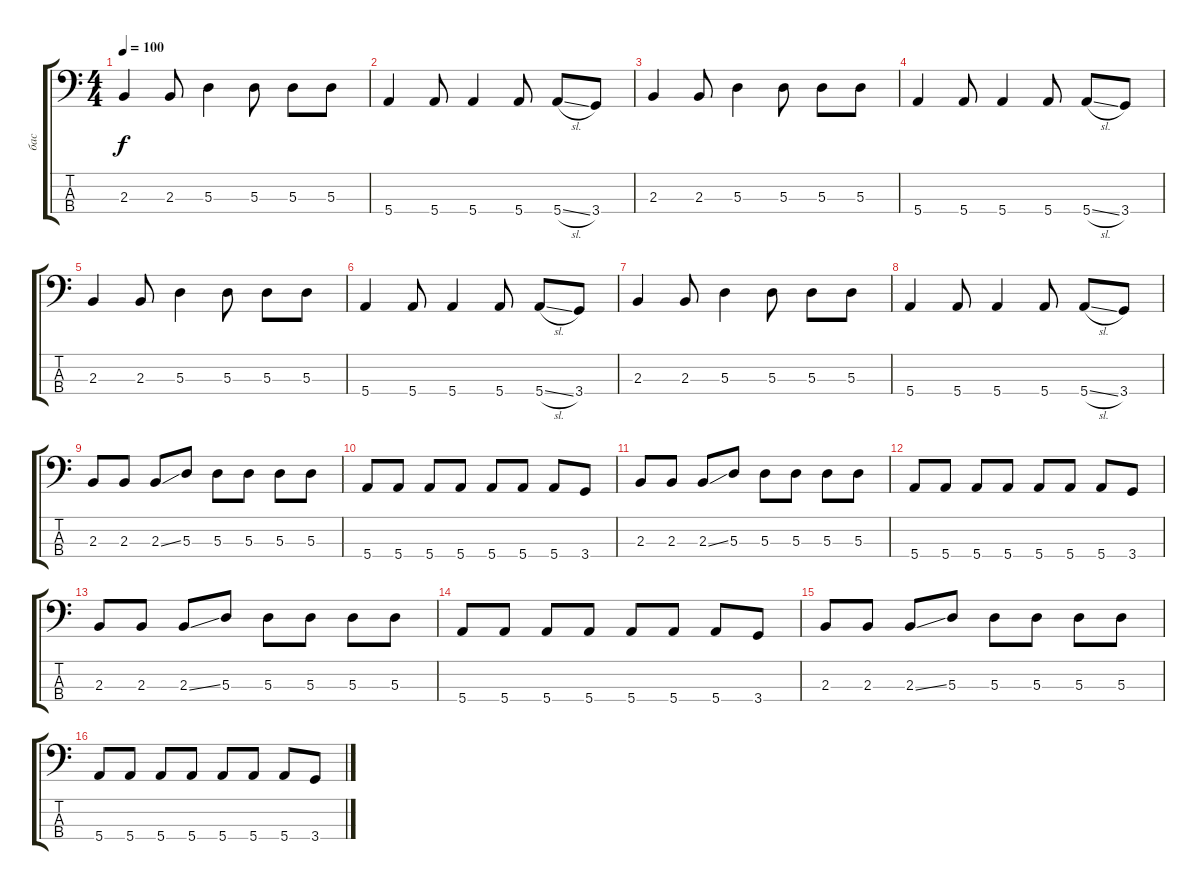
\track ("бас" "бас") {instrument electricbassfinger}
\staff {score tabs}
\tuning (G2 D2 A1 E1) {hide}
\ts (4 4)
\tempo 100
\clef f4
\ks c
2.3.4{dy f} 2.3.8 5.3.4 5.3.8 5.3.8 5.3.8 |
5.4.4 5.4.8 5.4.4 5.4.8 5.4{sl}.8 3.4.8 |
2.3.4 2.3.8 5.3.4 5.3.8 5.3.8 5.3.8 |
5.4.4 5.4.8 5.4.4 5.4.8 5.4{sl}.8 3.4.8 |
2.3.4 2.3.8 5.3.4 5.3.8 5.3.8 5.3.8 |
5.4.4 5.4.8 5.4.4 5.4.8 5.4{sl}.8 3.4.8 |
2.3.4 2.3.8 5.3.4 5.3.8 5.3.8 5.3.8 |
5.4.4 5.4.8 5.4.4 5.4.8 5.4{sl}.8 3.4.8 |
2.3.8 2.3.8 2.3{ss}.8 5.3.8 5.3.8 5.3.8 5.3.8 5.3.8 |
5.4.8 5.4.8 5.4.8 5.4.8 5.4.8 5.4.8 5.4.8 3.4.8 |
2.3.8 2.3.8 2.3{ss}.8 5.3.8 5.3.8 5.3.8 5.3.8 5.3.8 |
5.4.8 5.4.8 5.4.8 5.4.8 5.4.8 5.4.8 5.4.8 3.4.8 |
2.3.8 2.3.8 2.3{ss}.8 5.3.8 5.3.8 5.3.8 5.3.8 5.3.8 |
5.4.8 5.4.8 5.4.8 5.4.8 5.4.8 5.4.8 5.4.8 3.4.8 |
2.3.8 2.3.8 2.3{ss}.8 5.3.8 5.3.8 5.3.8 5.3.8 5.3.8 |
5.4.8 5.4.8 5.4.8 5.4.8 5.4.8 5.4.8 5.4.8 3.4.8
